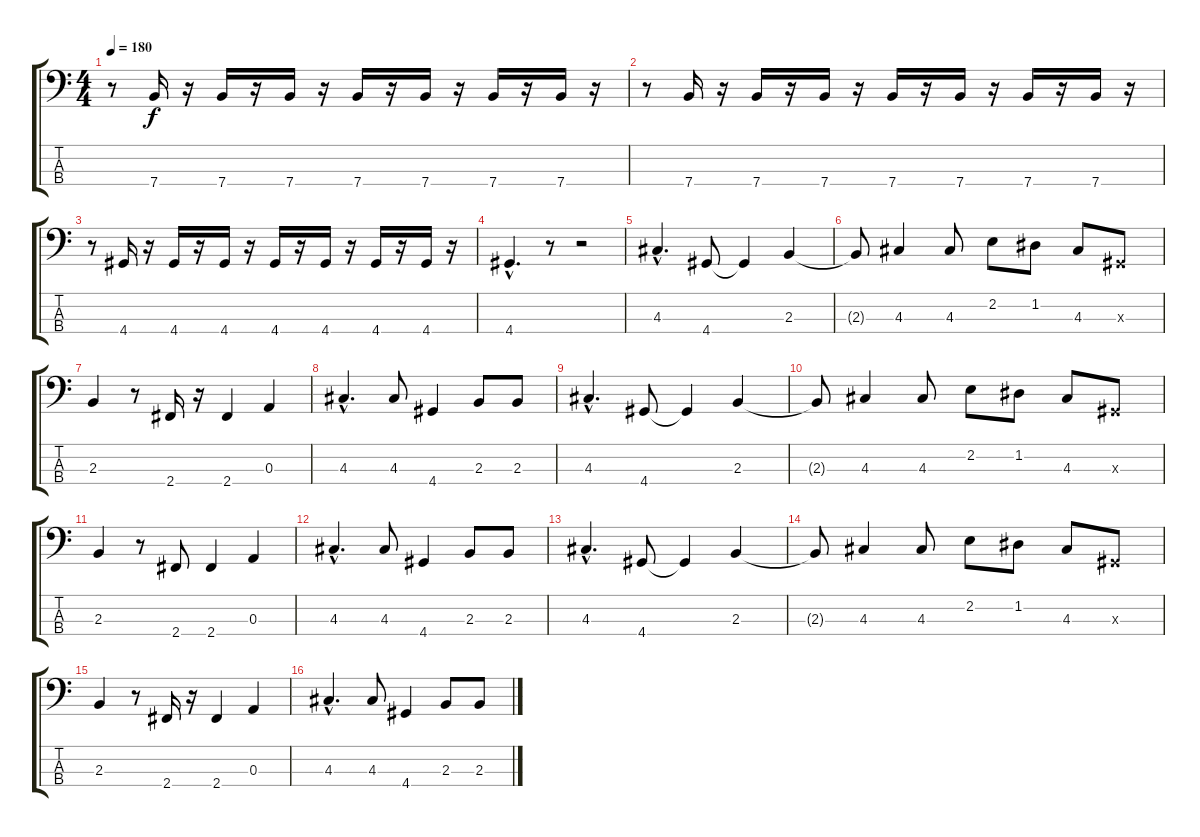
\track "" {instrument electricbassfinger}
\staff {score tabs}
\tuning (G2 D2 A1 E1) {hide}
\ts (4 4)
\tempo 180
\clef f4
\ks c
r.8{dy f} 7.4.16 r.16 7.4.16 r.16 7.4.16 r.16 7.4.16 r.16 7.4.16 r.16 7.4.16 r.16 7.4.16 r.16 |
r.8 7.4.16 r.16 7.4.16 r.16 7.4.16 r.16 7.4.16 r.16 7.4.16 r.16 7.4.16 r.16 7.4.16 r.16 |
r.8 4.4.16 r.16 4.4.16 r.16 4.4.16 r.16 4.4.16 r.16 4.4.16 r.16 4.4.16 r.16 4.4.16 r.16 |
4.4{hac}.4{d} r.8 r.2 |
4.3{hac}.4{d} 4.4.8 4.4{t}.4 2.3.4 |
2.3{t}.8 4.3.4 4.3.8 2.2.8 1.2.8 4.3.8 -1.3{x}.8 |
2.3.4 r.8 2.4.16 r.16 2.4.4 0.3.4 |
4.3{hac}.4{d} 4.3.8 4.4.4 2.3.8 2.3.8 |
4.3{hac}.4{d} 4.4.8 4.4{t}.4 2.3.4 |
2.3{t}.8 4.3.4 4.3.8 2.2.8 1.2.8 4.3.8 -1.3{x}.8 |
2.3.4 r.8 2.4.8 2.4.4 0.3.4 |
4.3{hac}.4{d} 4.3.8 4.4.4 2.3.8 2.3.8 |
4.3{hac}.4{d} 4.4.8 4.4{t}.4 2.3.4 |
2.3{t}.8 4.3.4 4.3.8 2.2.8 1.2.8 4.3.8 -1.3{x}.8 |
2.3.4 r.8 2.4.16 r.16 2.4.4 0.3.4 |
4.3{hac}.4{d} 4.3.8 4.4.4 2.3.8 2.3.8
